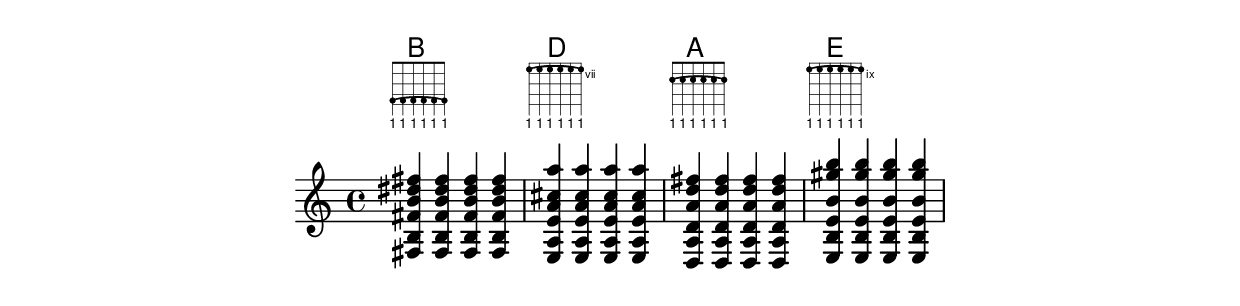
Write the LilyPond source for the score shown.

\version "2.20.0"

\paper {
  indent = 0\mm
  line-width = 110\mm
  oddHeaderMarkup = ""
  evenHeaderMarkup = ""
  oddFooterMarkup = ""
  evenFooterMarkup = ""
}


\include "predefined-guitar-fretboards.ly"
custom-tuning = \stringTuning <d g d' g' b' d''>

\addChordShape #'flatbar #guitar-tuning "0-1-(;0-1;0-1;0-1;0-1;0-1-);"

\storePredefinedDiagram #default-fret-table
                        \chordmode { e }
                        #guitar-tuning
                        #(offset-fret 2 (chord-shape 'flatbar guitar-tuning))

\storePredefinedDiagram #default-fret-table
                        \chordmode { b }
                        #guitar-tuning
                        #(offset-fret 4 (chord-shape 'flatbar guitar-tuning))

\storePredefinedDiagram #default-fret-table
                        \chordmode { d }
                        #guitar-tuning
                        #(offset-fret 7 (chord-shape 'flatbar guitar-tuning))

\storePredefinedDiagram #default-fret-table
                        \chordmode { a }
                        #guitar-tuning
                        #(offset-fret 2 (chord-shape 'flatbar guitar-tuning))

 \storePredefinedDiagram #default-fret-table
                        \chordmode { e }
                        #guitar-tuning
                        #(offset-fret 9 (chord-shape 'flatbar guitar-tuning))

mynotes = {
  <fis b fis' b' dis'' fis''>4
  <fis b fis' b' dis'' fis''>4
  <fis b fis' b' dis'' fis''>4
  <fis b fis' b' dis'' fis''>4
   |
  <a e a' e' cis'' a''>4
  <a e a' e' cis'' a''>4
  <a e a' e' cis'' a''>4
  <a e a' e' cis'' a''>4
  |
  <d a d' a' fis'' d''>4
  <d a d' a' fis'' d''>4
  <d a d' a' fis'' d''>4
  <d a d' a' fis'' d''>4
  |
  <b e b' e' gis'' b''>4
  <b e b' e' gis'' b''>4
  <b e b' e' gis'' b''>4
  <b e b' e' gis'' b''>4

}
 mychords = \chordmode {
 b1 d1 a1 e1
 }

<<
% \new ChordNames {
%  \chordmode {
%    c1 d:m e
%    }
%



   \new ChordNames {
   \mychords
  }

  \new FretBoards {
   \mychords
  }

%  \new Staff {
%    \clef treble
%    \mynotes
%  }

 \new Staff {
   % \set TabStaff.stringTunings = #custom-tuning
     \mynotes
  }
>>
